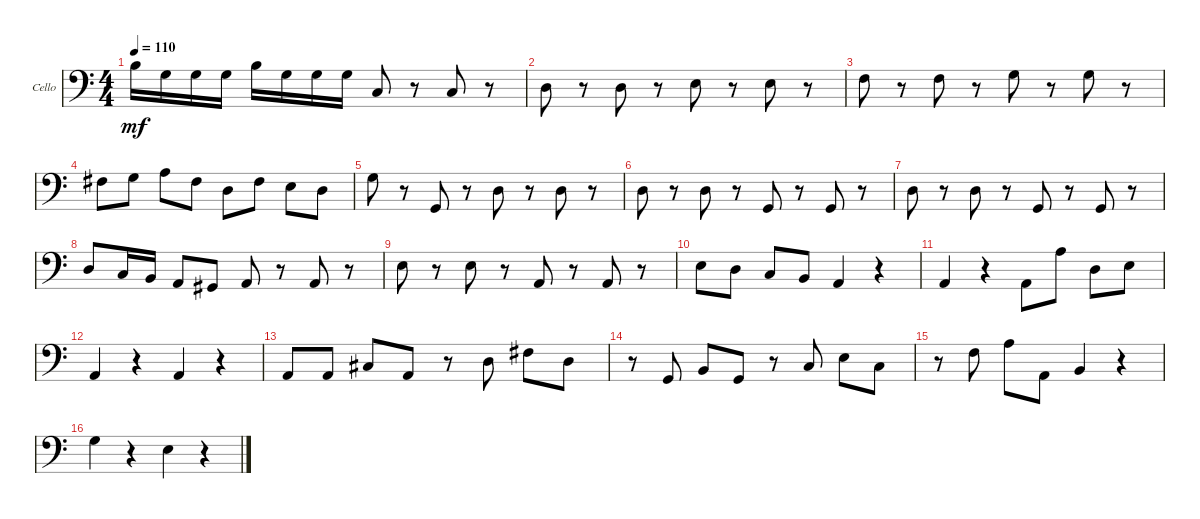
\defaultSystemsLayout 4
\bracketExtendMode groupsimilarinstruments
\firstSystemTrackNameOrientation horizontal
\otherSystemsTrackNameOrientation horizontal
\track ("Cello" "Cello") {instrument cello}
\staff {score}
\tuning (A3 D3 G2 C2)
\ts (4 4)
\tempo 110
\clef f4
\scale
0.333333
\ks c
2.1.16{dy mf} 5.2.16 5.2.16 5.2.16 2.1.16 5.2.16 5.2.16 5.2.16 5.3.8 r.8 5.3.8 r.8 |
\scale
0.333333 0.2.8 r.8 0.2.8 r.8 2.2.8 r.8 2.2.8 r.8 |
\scale
0.333333 3.2.8 r.8 3.2.8 r.8 5.2.8 r.8 5.2.8 r.8 |
\scale
0.333333 4.2.8 5.2.8 0.1.8 4.2.8 0.2.8 4.2.8 2.2.8 0.2.8 |
\scale
0.333333 5.2.8 r.8 0.3.8 r.8 0.2.8 r.8 0.2.8 r.8 |
\scale
0.333333 0.2.8 r.8 0.2.8 r.8 0.3.8 r.8 0.3.8 r.8 |
\scale
0.333333 0.2.8 r.8 0.2.8 r.8 0.3.8 r.8 0.3.8 r.8 |
\scale
0.333333 0.2.8 5.3.16 4.3.16 2.3.8 1.3.8 2.3.8 r.8 2.3.8 r.8 |
\scale
0.333333 2.2.8 r.8 2.2.8 r.8 2.3.8 r.8 2.3.8 r.8 |
\scale
0.333333 2.2.8 0.2.8 5.3.8 4.3.8 2.3.4 r.4 |
\scale
0.333333 2.3.4 r.4 2.3.8 0.1.8 0.2.8 2.2.8 |
\scale
0.333333 2.3.4 r.4 2.3.4 r.4 |
\scale
0.333333 2.3.8 2.3.8 6.3.8 9.4.8 r.8 0.2.8 4.2.8 0.2.8 |
\scale
0.333333 r.8 0.3.8 4.3.8 0.3.8 r.8 5.3.8 2.2.8 5.3.8 |
\scale
0.333333 r.8 3.2.8 0.1.8 2.3.8 4.3.4 r.4 |
\scale
0.333333 5.2.4 r.4 2.2.4 r.4
